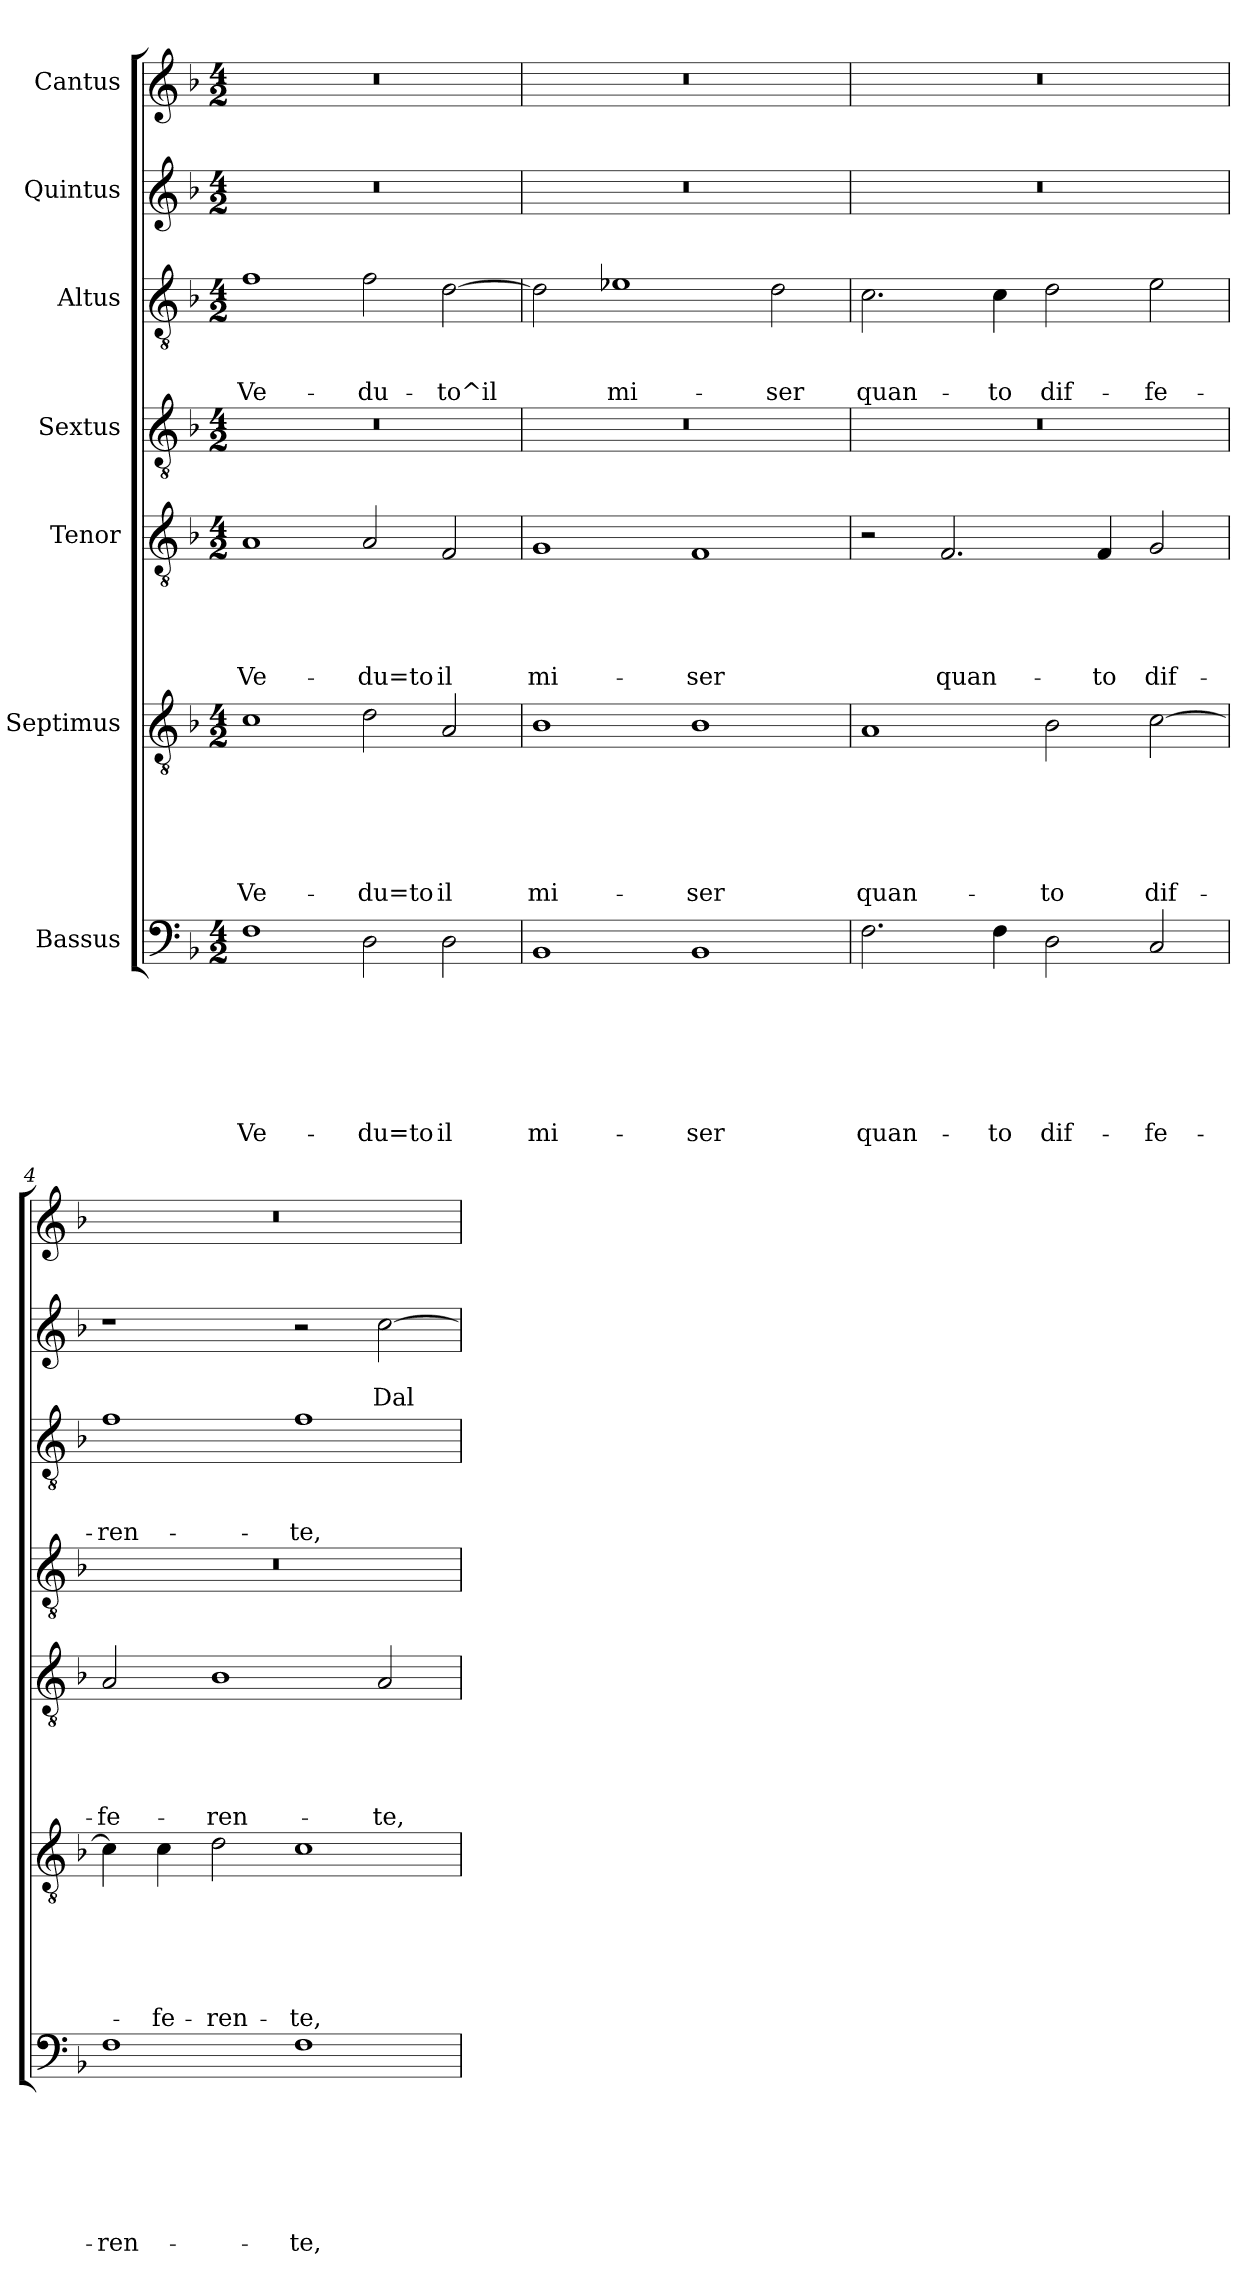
**kern	**text	**text	**text	**text	**text	**text	**text	**kern	**text	**text	**text	**text	**text	**text	**kern	**text	**text	**text	**text	**text	**kern	**kern	**text	**text	**text	**kern	**text	**text	**kern
*part7	*part7	*part7	*part7	*part7	*part7	*part7	*part7	*part6	*part6	*part6	*part6	*part6	*part6	*part6	*part5	*part5	*part5	*part5	*part5	*part5	*part4	*part3	*part3	*part3	*part3	*part2	*part2	*part2	*part1
*staff7	*staff7	*staff7	*staff7	*staff7	*staff7	*staff7	*staff7	*staff6	*staff6	*staff6	*staff6	*staff6	*staff6	*staff6	*staff5	*staff5	*staff5	*staff5	*staff5	*staff5	*staff4	*staff3	*staff3	*staff3	*staff3	*staff2	*staff2	*staff2	*staff1
*I"Bassus	*	*	*	*	*	*	*	*I"Septimus	*	*	*	*	*	*	*I"Tenor	*	*	*	*	*	*I"Sextus	*I"Altus	*	*	*	*I"Quintus	*	*	*I"Cantus
*clefF4	*	*	*	*	*	*	*	*clefGv2	*	*	*	*	*	*	*clefGv2	*	*	*	*	*	*clefGv2	*clefGv2	*	*	*	*clefG2	*	*	*clefG2
*k[b-]	*	*	*	*	*	*	*	*k[b-]	*	*	*	*	*	*	*k[b-]	*	*	*	*	*	*k[b-]	*k[b-]	*	*	*	*k[b-]	*	*	*k[b-]
*F:	*	*	*	*	*	*	*	*F:	*	*	*	*	*	*	*F:	*	*	*	*	*	*F:	*F:	*	*	*	*F:	*	*	*F:
*M4/2	*	*	*	*	*	*	*	*M4/2	*	*	*	*	*	*	*M4/2	*	*	*	*	*	*M4/2	*M4/2	*	*	*	*M4/2	*	*	*M4/2
=1	=1	=1	=1	=1	=1	=1	=1	=1	=1	=1	=1	=1	=1	=1	=1	=1	=1	=1	=1	=1	=1	=1	=1	=1	=1	=1	=1	=1	=1
!	!	!	!	!	!	!	!LO:LY:b	!	!	!	!	!	!	!LO:LY:b	!	!	!	!	!	!LO:LY:b	!	!	!	!	!LO:LY:b	!	!	!	!
1F	.	.	.	.	.	.	Ve-	1c	.	.	.	.	.	Ve-	1A	.	.	.	.	Ve-	0r	1f	.	.	Ve-	0r	.	.	0r
!	!	!	!	!	!	!	!LO:LY:b	!	!	!	!	!	!	!LO:LY:b	!	!	!	!	!	!LO:LY:b	!	!	!	!	!LO:LY:b	!	!	!	!
2D\	.	.	.	.	.	.	-du=to	2d\	.	.	.	.	.	-du=to	2A/	.	.	.	.	-du=to	.	2f\	.	.	-du-	.	.	.	.
!	!	!	!	!	!	!	!LO:LY:b	!	!	!	!	!	!	!LO:LY:b	!	!	!	!	!	!LO:LY:b	!	!	!	!	!LO:LY:b	!	!	!	!
2D\	.	.	.	.	.	.	il	2A/	.	.	.	.	.	il	2F/	.	.	.	.	il	.	[>2d\	.	.	-to^il	.	.	.	.
=2	=2	=2	=2	=2	=2	=2	=2	=2	=2	=2	=2	=2	=2	=2	=2	=2	=2	=2	=2	=2	=2	=2	=2	=2	=2	=2	=2	=2	=2
!	!	!	!	!	!	!	!LO:LY:b	!	!	!	!	!	!	!LO:LY:b	!	!	!	!	!	!LO:LY:b	!	!	!	!	!	!	!	!	!
1BB-	.	.	.	.	.	.	mi-	1B-	.	.	.	.	.	mi-	1G	.	.	.	.	mi-	0r	2d\]	.	.	.	0r	.	.	0r
!	!	!	!	!	!	!	!	!	!	!	!	!	!	!	!	!	!	!	!	!	!	!	!	!	!LO:LY:b	!	!	!	!
.	.	.	.	.	.	.	.	.	.	.	.	.	.	.	.	.	.	.	.	.	.	1e-X	.	.	mi-	.	.	.	.
!	!	!	!	!	!	!	!LO:LY:b	!	!	!	!	!	!	!LO:LY:b	!	!	!	!	!	!LO:LY:b	!	!	!	!	!	!	!	!	!
1BB-	.	.	.	.	.	.	-ser	1B-	.	.	.	.	.	-ser	1F	.	.	.	.	-ser	.	.	.	.	.	.	.	.	.
!	!	!	!	!	!	!	!	!	!	!	!	!	!	!	!	!	!	!	!	!	!	!	!	!	!LO:LY:b	!	!	!	!
.	.	.	.	.	.	.	.	.	.	.	.	.	.	.	.	.	.	.	.	.	.	2d\	.	.	-ser	.	.	.	.
=3	=3	=3	=3	=3	=3	=3	=3	=3	=3	=3	=3	=3	=3	=3	=3	=3	=3	=3	=3	=3	=3	=3	=3	=3	=3	=3	=3	=3	=3
!	!	!	!	!	!	!	!LO:LY:b	!	!	!	!	!	!	!LO:LY:b	!	!	!	!	!	!	!	!	!	!	!LO:LY:b	!	!	!	!
2.F\	.	.	.	.	.	.	quan-	1A	.	.	.	.	.	quan-	2r	.	.	.	.	.	0r	2.c\	.	.	quan-	0r	.	.	0r
!	!	!	!	!	!	!	!	!	!	!	!	!	!	!	!	!	!	!	!	!LO:LY:b	!	!	!	!	!	!	!	!	!
.	.	.	.	.	.	.	.	.	.	.	.	.	.	.	2.F/	.	.	.	.	quan-	.	.	.	.	.	.	.	.	.
!	!	!	!	!	!	!	!LO:LY:b	!	!	!	!	!	!	!	!	!	!	!	!	!	!	!	!	!	!LO:LY:b	!	!	!	!
4F\	.	.	.	.	.	.	-to	.	.	.	.	.	.	.	.	.	.	.	.	.	.	4c\	.	.	-to	.	.	.	.
!	!	!	!	!	!	!	!LO:LY:b	!	!	!	!	!	!	!LO:LY:b	!	!	!	!	!	!	!	!	!	!	!LO:LY:b	!	!	!	!
2D\	.	.	.	.	.	.	dif-	2B-\	.	.	.	.	.	-to	.	.	.	.	.	.	.	2d\	.	.	dif-	.	.	.	.
!	!	!	!	!	!	!	!	!	!	!	!	!	!	!	!	!	!	!	!	!LO:LY:b	!	!	!	!	!	!	!	!	!
.	.	.	.	.	.	.	.	.	.	.	.	.	.	.	4F/	.	.	.	.	-to	.	.	.	.	.	.	.	.	.
!	!	!	!	!	!	!	!LO:LY:b	!	!	!	!	!	!	!LO:LY:b	!	!	!	!	!	!LO:LY:b	!	!	!	!	!LO:LY:b	!	!	!	!
2C/	.	.	.	.	.	.	-fe-	[>2c\	.	.	.	.	.	dif-	2G/	.	.	.	.	dif-	.	2e\	.	.	-fe-	.	.	.	.
=4	=4	=4	=4	=4	=4	=4	=4	=4	=4	=4	=4	=4	=4	=4	=4	=4	=4	=4	=4	=4	=4	=4	=4	=4	=4	=4	=4	=4	=4
!	!	!	!	!	!	!	!LO:LY:b	!	!	!	!	!	!	!	!	!	!	!	!	!LO:LY:b	!	!	!	!	!LO:LY:b	!	!	!	!
1F	.	.	.	.	.	.	-ren-	4c\]	.	.	.	.	.	.	2A/	.	.	.	.	-fe-	0r	1f	.	.	-ren-	1r	.	.	0r
!	!	!	!	!	!	!	!	!	!	!	!	!	!	!LO:LY:b	!	!	!	!	!	!	!	!	!	!	!	!	!	!	!
.	.	.	.	.	.	.	.	4c\	.	.	.	.	.	-fe-	.	.	.	.	.	.	.	.	.	.	.	.	.	.	.
!	!	!	!	!	!	!	!	!	!	!	!	!	!	!LO:LY:b	!	!	!	!	!	!LO:LY:b	!	!	!	!	!	!	!	!	!
.	.	.	.	.	.	.	.	2d\	.	.	.	.	.	-ren-	1B-	.	.	.	.	-ren-	.	.	.	.	.	.	.	.	.
!	!	!	!	!	!	!	!LO:LY:b	!	!	!	!	!	!	!LO:LY:b	!	!	!	!	!	!	!	!	!	!	!LO:LY:b	!	!	!	!
1F	.	.	.	.	.	.	-te,	1c	.	.	.	.	.	-te,	.	.	.	.	.	.	.	1f	.	.	-te,	2r	.	.	.
!	!	!	!	!	!	!	!	!	!	!	!	!	!	!	!	!	!	!	!	!LO:LY:b	!	!	!	!	!	!	!	!LO:LY:b	!
.	.	.	.	.	.	.	.	.	.	.	.	.	.	.	2A/	.	.	.	.	-te,	.	.	.	.	.	[>2cc\	.	Dal	.
=	=	=	=	=	=	=	=	=	=	=	=	=	=	=	=	=	=	=	=	=	=	=	=	=	=	=	=	=	=
*-	*-	*-	*-	*-	*-	*-	*-	*-	*-	*-	*-	*-	*-	*-	*-	*-	*-	*-	*-	*-	*-	*-	*-	*-	*-	*-	*-	*-	*-
